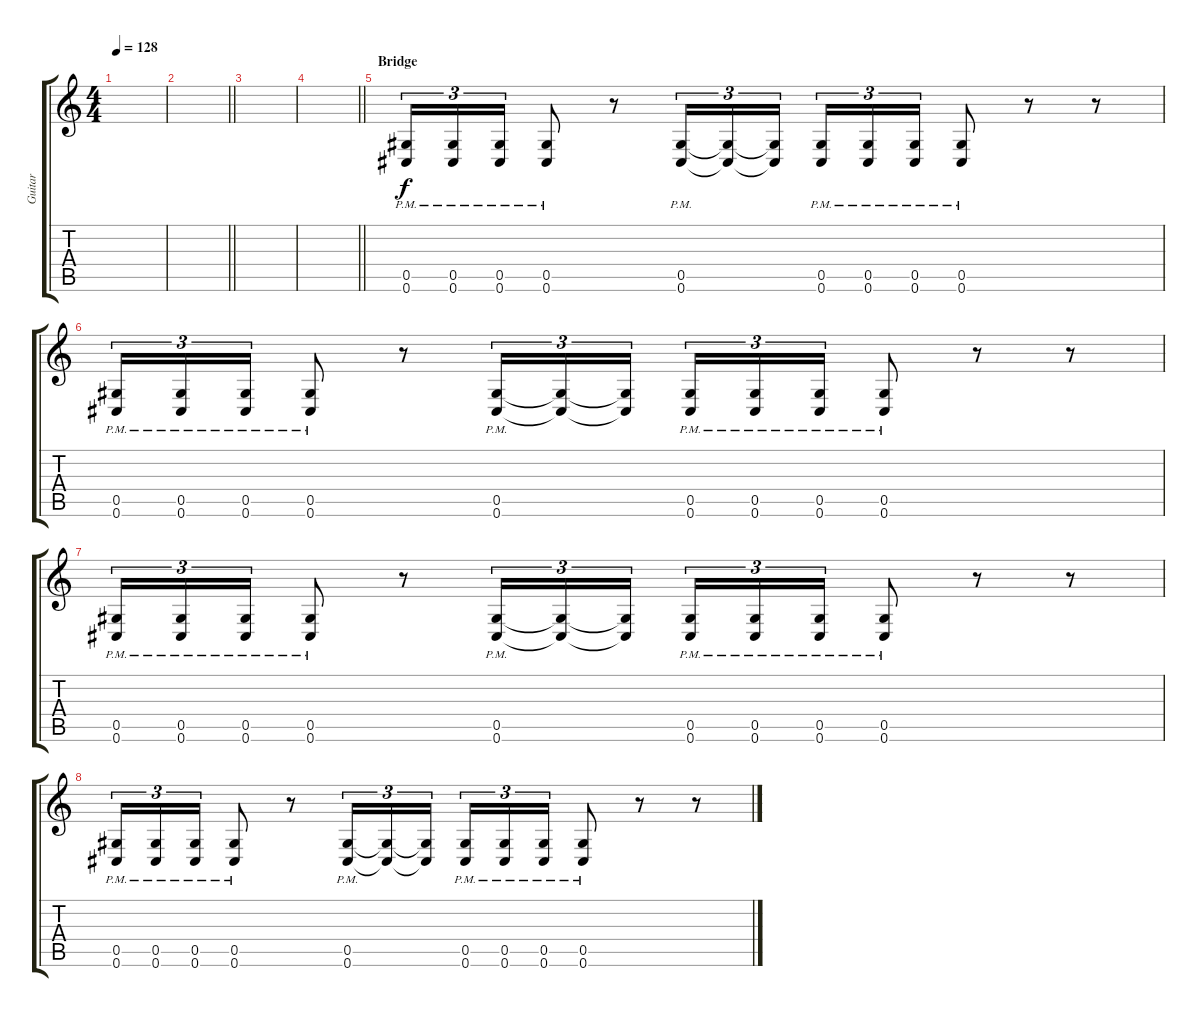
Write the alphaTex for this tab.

\track ("Guitar" "Guitar") {instrument distortionguitar}
\staff {score tabs}
\tuning (Eb4 Bb3 Gb3 Db3 Ab2 Db2) {hide}
\ts (4 4)
\tempo 128
\clef g2
\ks c
|
\barLineRight lightlight
|
\section ("" "")
|
\barLineRight lightlight
|
\section ("" "Bridge")
(0.5{pm} 0.6{pm}).16{tu (3 2)} (0.5{pm} 0.6{pm}).16{tu (3 2)} (0.5{pm} 0.6{pm}).16{tu (3 2)} (0.5{pm} 0.6{pm}).8 r.8 (0.5{pm} 0.6{pm}).16{tu (3 2)} (0.5{t} 0.6{t}).16{tu (3 2)} (0.5{t} 0.6{t}).16{tu (3 2)} (0.5{pm} 0.6{pm}).16{tu (3 2)} (0.5{pm} 0.6{pm}).16{tu (3 2)} (0.5{pm} 0.6{pm}).16{tu (3 2)} (0.5{pm} 0.6{pm}).8 r.8 r.8 |
(0.5{pm} 0.6{pm}).16{tu (3 2)} (0.5{pm} 0.6{pm}).16{tu (3 2)} (0.5{pm} 0.6{pm}).16{tu (3 2)} (0.5{pm} 0.6{pm}).8 r.8 (0.5{pm} 0.6{pm}).16{tu (3 2)} (0.5{t} 0.6{t}).16{tu (3 2)} (0.5{t} 0.6{t}).16{tu (3 2)} (0.5{pm} 0.6{pm}).16{tu (3 2)} (0.5{pm} 0.6{pm}).16{tu (3 2)} (0.5{pm} 0.6{pm}).16{tu (3 2)} (0.5{pm} 0.6{pm}).8 r.8 r.8 |
(0.5{pm} 0.6{pm}).16{tu (3 2)} (0.5{pm} 0.6{pm}).16{tu (3 2)} (0.5{pm} 0.6{pm}).16{tu (3 2)} (0.5{pm} 0.6{pm}).8 r.8 (0.5{pm} 0.6{pm}).16{tu (3 2)} (0.5{t} 0.6{t}).16{tu (3 2)} (0.5{t} 0.6{t}).16{tu (3 2)} (0.5{pm} 0.6{pm}).16{tu (3 2)} (0.5{pm} 0.6{pm}).16{tu (3 2)} (0.5{pm} 0.6{pm}).16{tu (3 2)} (0.5{pm} 0.6{pm}).8 r.8 r.8 |
(0.5{pm} 0.6{pm}).16{tu (3 2)} (0.5{pm} 0.6{pm}).16{tu (3 2)} (0.5{pm} 0.6{pm}).16{tu (3 2)} (0.5{pm} 0.6{pm}).8 r.8 (0.5{pm} 0.6{pm}).16{tu (3 2)} (0.5{t} 0.6{t}).16{tu (3 2)} (0.5{t} 0.6{t}).16{tu (3 2)} (0.5{pm} 0.6{pm}).16{tu (3 2)} (0.5{pm} 0.6{pm}).16{tu (3 2)} (0.5{pm} 0.6{pm}).16{tu (3 2)} (0.5{pm} 0.6{pm}).8 r.8 r.8
